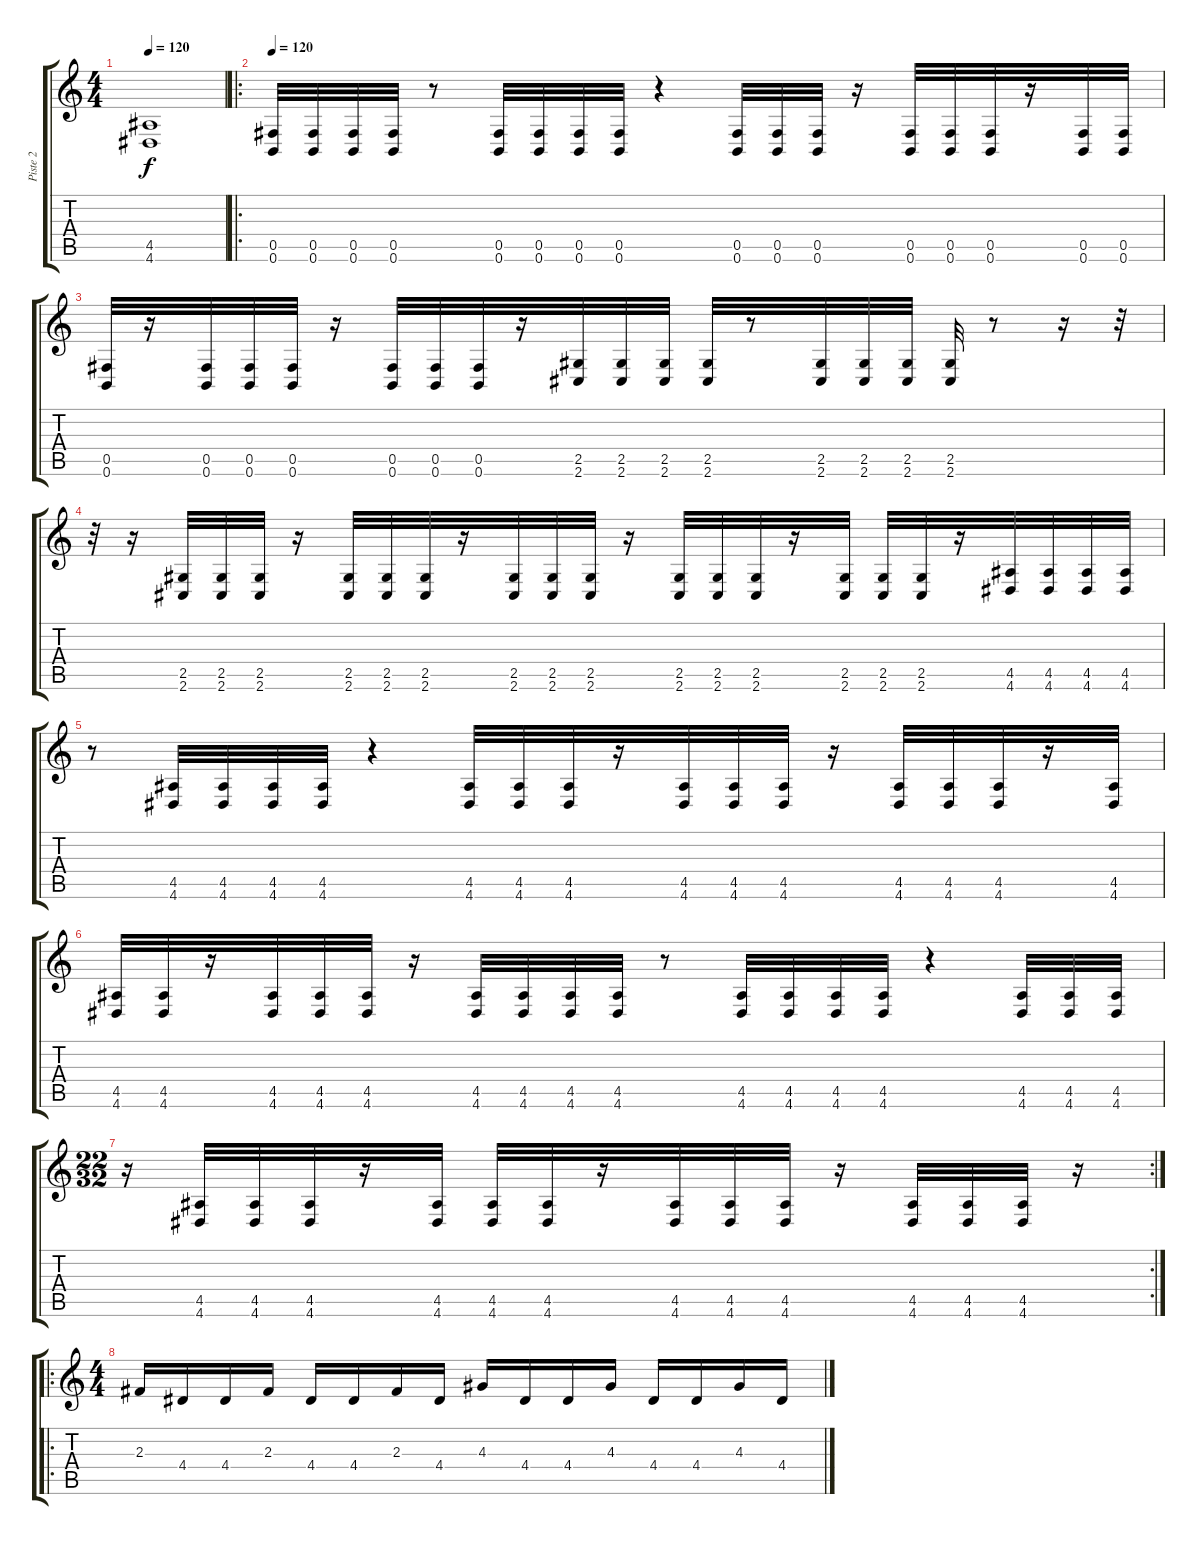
\track ("Piste 2" "Piste 2") {instrument distortionguitar}
\staff {score tabs}
\tuning (Db4 Ab3 E3 B2 Gb2 B1) {hide}
\ts (4 4)
\tempo 120
\clef g2
\ks c
(4.5 4.6).1{dy f} |
\ro
\tempo 120
(0.5 0.6).32 (0.5 0.6).32 (0.5 0.6).32 (0.5 0.6).32 r.8 (0.5 0.6).32 (0.5 0.6).32 (0.5 0.6).32 (0.5 0.6).32 r.4 (0.5 0.6).32 (0.5 0.6).32 (0.5 0.6).32 r.16 (0.5 0.6).32 (0.5 0.6).32 (0.5 0.6).32 r.16 (0.5 0.6).32 (0.5 0.6).32 |
(0.5 0.6).32 r.16 (0.5 0.6).32 (0.5 0.6).32 (0.5 0.6).32 r.16 (0.5 0.6).32 (0.5 0.6).32 (0.5 0.6).32 r.16 (2.5 2.6).32 (2.5 2.6).32 (2.5 2.6).32 (2.5 2.6).32 r.8 (2.5 2.6).32 (2.5 2.6).32 (2.5 2.6).32 (2.5 2.6).32 r.8 r.16 r.32 |
r.32 r.16 (2.5 2.6).32 (2.5 2.6).32 (2.5 2.6).32 r.16 (2.5 2.6).32 (2.5 2.6).32 (2.5 2.6).32 r.16 (2.5 2.6).32 (2.5 2.6).32 (2.5 2.6).32 r.16 (2.5 2.6).32 (2.5 2.6).32 (2.5 2.6).32 r.16 (2.5 2.6).32 (2.5 2.6).32 (2.5 2.6).32 r.16 (4.5 4.6).32 (4.5 4.6).32 (4.5 4.6).32 (4.5 4.6).32 |
r.8 (4.5 4.6).32 (4.5 4.6).32 (4.5 4.6).32 (4.5 4.6).32 r.4 (4.5 4.6).32 (4.5 4.6).32 (4.5 4.6).32 r.16 (4.5 4.6).32 (4.5 4.6).32 (4.5 4.6).32 r.16 (4.5 4.6).32 (4.5 4.6).32 (4.5 4.6).32 r.16 (4.5 4.6).32 |
(4.5 4.6).32 (4.5 4.6).32 r.16 (4.5 4.6).32 (4.5 4.6).32 (4.5 4.6).32 r.16 (4.5 4.6).32 (4.5 4.6).32 (4.5 4.6).32 (4.5 4.6).32 r.8 (4.5 4.6).32 (4.5 4.6).32 (4.5 4.6).32 (4.5 4.6).32 r.4 (4.5 4.6).32 (4.5 4.6).32 (4.5 4.6).32 |
\rc 2
\ts (22 32)
r.16 (4.5 4.6).32 (4.5 4.6).32 (4.5 4.6).32 r.16 (4.5 4.6).32 (4.5 4.6).32 (4.5 4.6).32 r.16 (4.5 4.6).32 (4.5 4.6).32 (4.5 4.6).32 r.16 (4.5 4.6).32 (4.5 4.6).32 (4.5 4.6).32 r.16 |
\ro
\ts (4 4)
2.3.16 4.4.16 4.4.16 2.3.16 4.4.16 4.4.16 2.3.16 4.4.16 4.3.16 4.4.16 4.4.16 4.3.16 4.4.16 4.4.16 4.3.16 4.4.16
